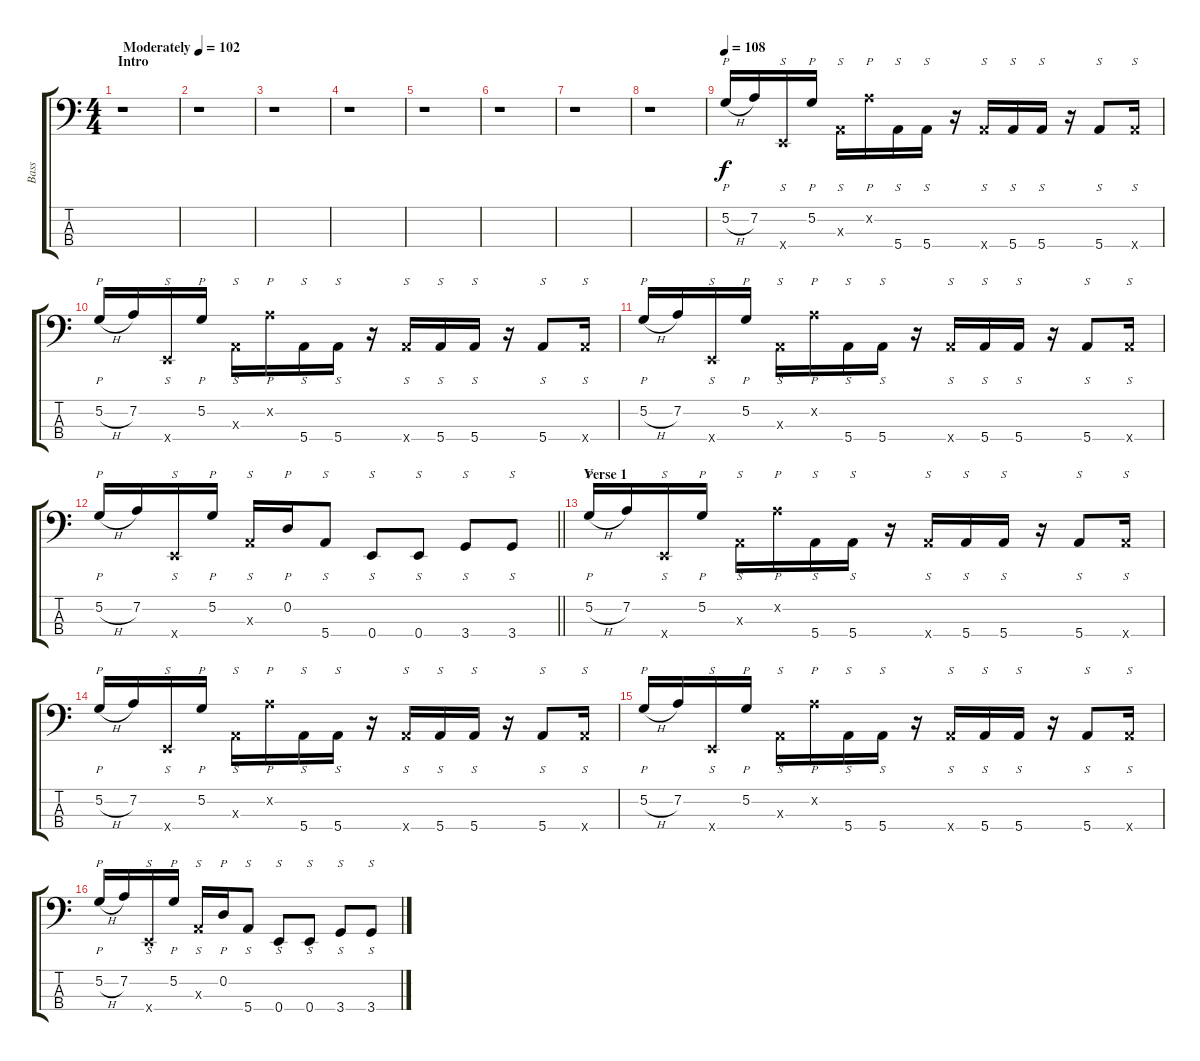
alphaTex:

\track ("Bass" "Bass") {instrument slapbass1}
\staff {score tabs}
\tuning (G2 D2 A1 E1) {hide}
\ts (4 4)
\section ("" "Intro")
\tempo (102 "Moderately")
\clef f4
\ks c
r.1{dy f instrument slapbass1} |
r.1 |
r.1 |
r.1 |
r.1 |
r.1 |
r.1 |
r.1 |
\tempo 108
5.2{h}.16{p} 7.2.16 0.4{x}.16{s} 5.2.16{p} 0.3{x}.16{s} 7.2{x}.16{p} 5.4.16{s} 5.4.16{s} r.16 5.4{x}.16{s} 5.4.16{s} 5.4.16{s} r.16 5.4.8{s} 5.4{x}.16{s} |
5.2{h}.16{p} 7.2.16 0.4{x}.16{s} 5.2.16{p} 0.3{x}.16{s} 7.2{x}.16{p} 5.4.16{s} 5.4.16{s} r.16 5.4{x}.16{s} 5.4.16{s} 5.4.16{s} r.16 5.4.8{s} 5.4{x}.16{s} |
5.2{h}.16{p} 7.2.16 0.4{x}.16{s} 5.2.16{p} 0.3{x}.16{s} 7.2{x}.16{p} 5.4.16{s} 5.4.16{s} r.16 5.4{x}.16{s} 5.4.16{s} 5.4.16{s} r.16 5.4.8{s} 5.4{x}.16{s} |
\barLineRight lightlight
5.2{h}.16{p} 7.2.16 0.4{x}.16{s} 5.2.16{p} 0.3{x}.16{s} 0.2.16{p} 5.4.8{s} 0.4.8{s} 0.4.8{s} 3.4.8{s} 3.4.8{s} |
\section ("" "Verse 1")
5.2{h}.16{p} 7.2.16 0.4{x}.16{s} 5.2.16{p} 0.3{x}.16{s} 7.2{x}.16{p} 5.4.16{s} 5.4.16{s} r.16 5.4{x}.16{s} 5.4.16{s} 5.4.16{s} r.16 5.4.8{s} 5.4{x}.16{s} |
5.2{h}.16{p} 7.2.16 0.4{x}.16{s} 5.2.16{p} 0.3{x}.16{s} 7.2{x}.16{p} 5.4.16{s} 5.4.16{s} r.16 5.4{x}.16{s} 5.4.16{s} 5.4.16{s} r.16 5.4.8{s} 5.4{x}.16{s} |
5.2{h}.16{p} 7.2.16 0.4{x}.16{s} 5.2.16{p} 0.3{x}.16{s} 7.2{x}.16{p} 5.4.16{s} 5.4.16{s} r.16 5.4{x}.16{s} 5.4.16{s} 5.4.16{s} r.16 5.4.8{s} 5.4{x}.16{s} |
5.2{h}.16{p} 7.2.16 0.4{x}.16{s} 5.2.16{p} 0.3{x}.16{s} 0.2.16{p} 5.4.8{s} 0.4.8{s} 0.4.8{s} 3.4.8{s} 3.4.8{s}
